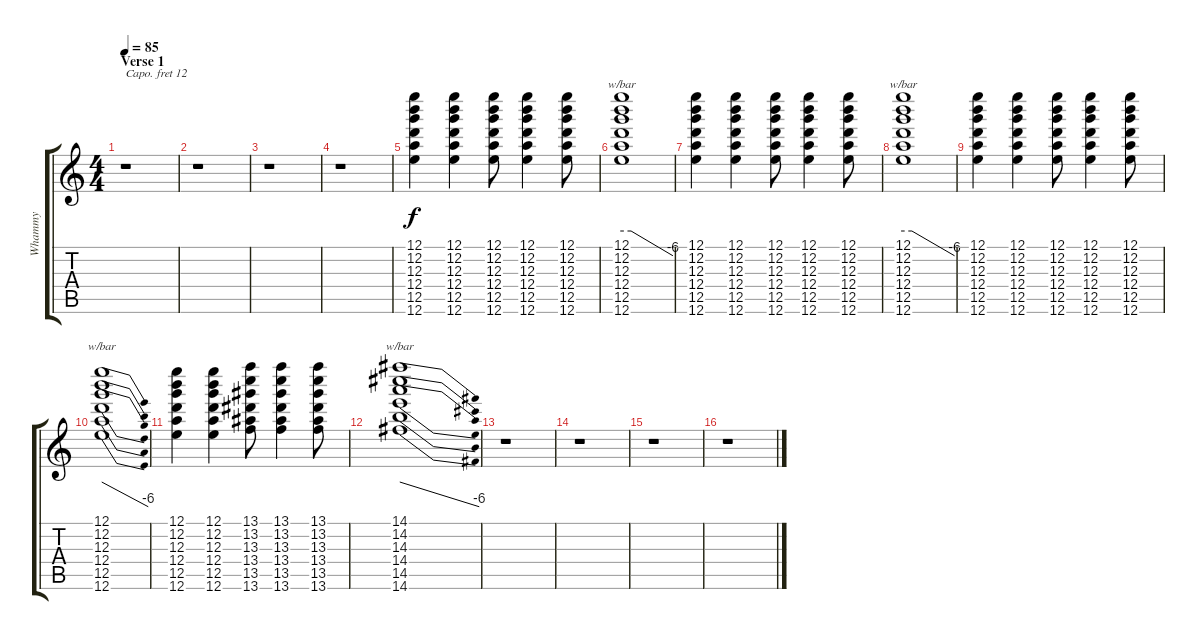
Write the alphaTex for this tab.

\track ("Whammy" "Whammy") {instrument distortionguitar}
\staff {score tabs}
\capo 12
\tuning (E4 B3 G3 D3 A2 E2) {hide}
\ts (4 4)
\section ("" "Verse 1")
\tempo 85
\clef g2
\ks c
r.1{dy f instrument distortionguitar} |
r.1 |
r.1 |
r.1 |
(12.1 12.2 12.3 12.4 12.5 12.6).4 (12.1 12.2 12.3 12.4 12.5 12.6).4 (12.1 12.2 12.3 12.4 12.5 12.6).8 (12.1 12.2 12.3 12.4 12.5 12.6).4 (12.1 12.2 12.3 12.4 12.5 12.6).8 |
(12.1 12.2 12.3 12.4 12.5 12.6).1{tbe (custom default 0 0 11 0 60 -24)} |
(12.1 12.2 12.3 12.4 12.5 12.6).4 (12.1 12.2 12.3 12.4 12.5 12.6).4 (12.1 12.2 12.3 12.4 12.5 12.6).8 (12.1 12.2 12.3 12.4 12.5 12.6).4 (12.1 12.2 12.3 12.4 12.5 12.6).8 |
(12.1 12.2 12.3 12.4 12.5 12.6).1{tbe (custom default 0 0 10 0 60 -24)} |
(12.1 12.2 12.3 12.4 12.5 12.6).4 (12.1 12.2 12.3 12.4 12.5 12.6).4 (12.1 12.2 12.3 12.4 12.5 12.6).8 (12.1 12.2 12.3 12.4 12.5 12.6).4 (12.1 12.2 12.3 12.4 12.5 12.6).8 |
(12.1 12.2 12.3 12.4 12.5 12.6).1{tbe (dive default 0 0 60 -24)} |
(12.1 12.2 12.3 12.4 12.5 12.6).4 (12.1 12.2 12.3 12.4 12.5 12.6).4 (13.1 13.2 13.3 13.4 13.5 13.6).8 (13.1 13.2 13.3 13.4 13.5 13.6).4 (13.1 13.2 13.3 13.4 13.5 13.6).8 |
(14.1 14.2 14.3 14.4 14.5 14.6).1{tbe (dive default 0 0 60 -24)} |
r.1 |
r.1 |
r.1 |
r.1
